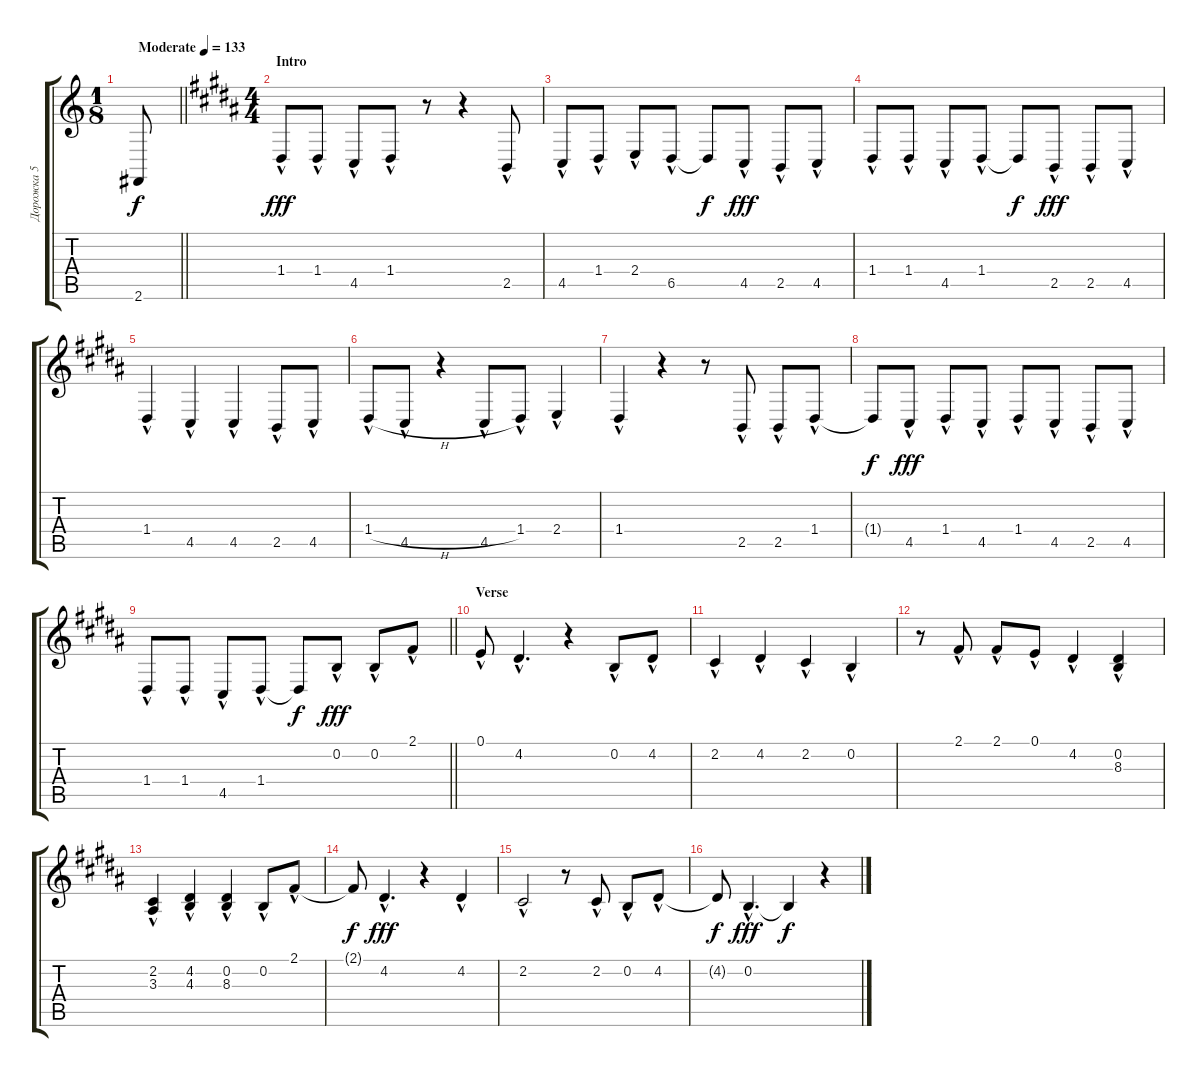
\track ("Дорожка 5" "Дорожка 5") {instrument altosax}
\staff {score tabs}
\tuning (E4 B3 G3 D3 A2 E2) {hide}
\ts (1 8)
\tempo (133 "Moderate")
\clef g2
\barLineRight lightlight
\ks c
2.6.8{dy f instrument altosax} |
\ts (4 4)
\section ("" "Intro")
\ks b
1.4{hac}.8{dy fff} 1.4{hac}.8 4.5{hac}.8 1.4{hac}.8 r.8 r.4 2.5{hac}.8 |
4.5{hac}.8 1.4{hac}.8 2.4{hac}.8 6.5{hac}.8 6.5{t}.8{dy f} 4.5{hac}.8{dy fff} 2.5{hac}.8 4.5{hac}.8 |
1.4{hac}.8 1.4{hac}.8 4.5{hac}.8 1.4{hac}.8 1.4{t}.8{dy f} 2.5{hac}.8{dy fff} 2.5{hac}.8 4.5{hac}.8 |
1.4{hac}.4 4.5{hac}.4 4.5{hac}.4 2.5{hac}.8 4.5{hac}.8 |
1.4{h hac}.8 4.5{hac}.8 r.4 4.5{hac}.8 1.4{hac}.8 2.4{hac}.4 |
1.4{hac}.4 r.4 r.8 2.5{hac}.8 2.5{hac}.8 1.4{hac}.8 |
1.4{t}.8{dy f} 4.5{hac}.8{dy fff} 1.4{hac}.8 4.5{hac}.8 1.4{hac}.8 4.5{hac}.8 2.5{hac}.8 4.5{hac}.8 |
\barLineRight lightlight
1.4{hac}.8 1.4{hac}.8 4.5{hac}.8 1.4{hac}.8 1.4{t}.8{dy f} 0.2{hac}.8{dy fff} 0.2{hac}.8 2.1{hac}.8 |
\section ("" "Verse")
0.1{hac}.8 4.2{hac}.4{d} r.4 0.2{hac}.8 4.2{hac}.8 |
2.2{hac}.4 4.2{hac}.4 2.2{hac}.4 0.2{hac}.4 |
r.8 2.1{hac}.8 2.1{hac}.8 0.1{hac}.8 4.2{hac}.4 (0.2{hac} 8.3{hac}).4 |
(2.2{hac} 3.3{hac}).4 (4.2{hac} 4.3{hac}).4 (0.2{hac} 8.3{hac}).4 0.2{hac}.8 2.1{hac}.8 |
2.1{t}.8{dy f} 4.2{hac}.4{d dy fff} r.4 4.2{hac}.4 |
2.2{hac}.2 r.8 2.2{hac}.8 0.2{hac}.8 4.2{hac}.8 |
4.2{t}.8{dy f} 0.2{hac}.4{d dy fff} 0.2{t}.4{dy f} r.4
